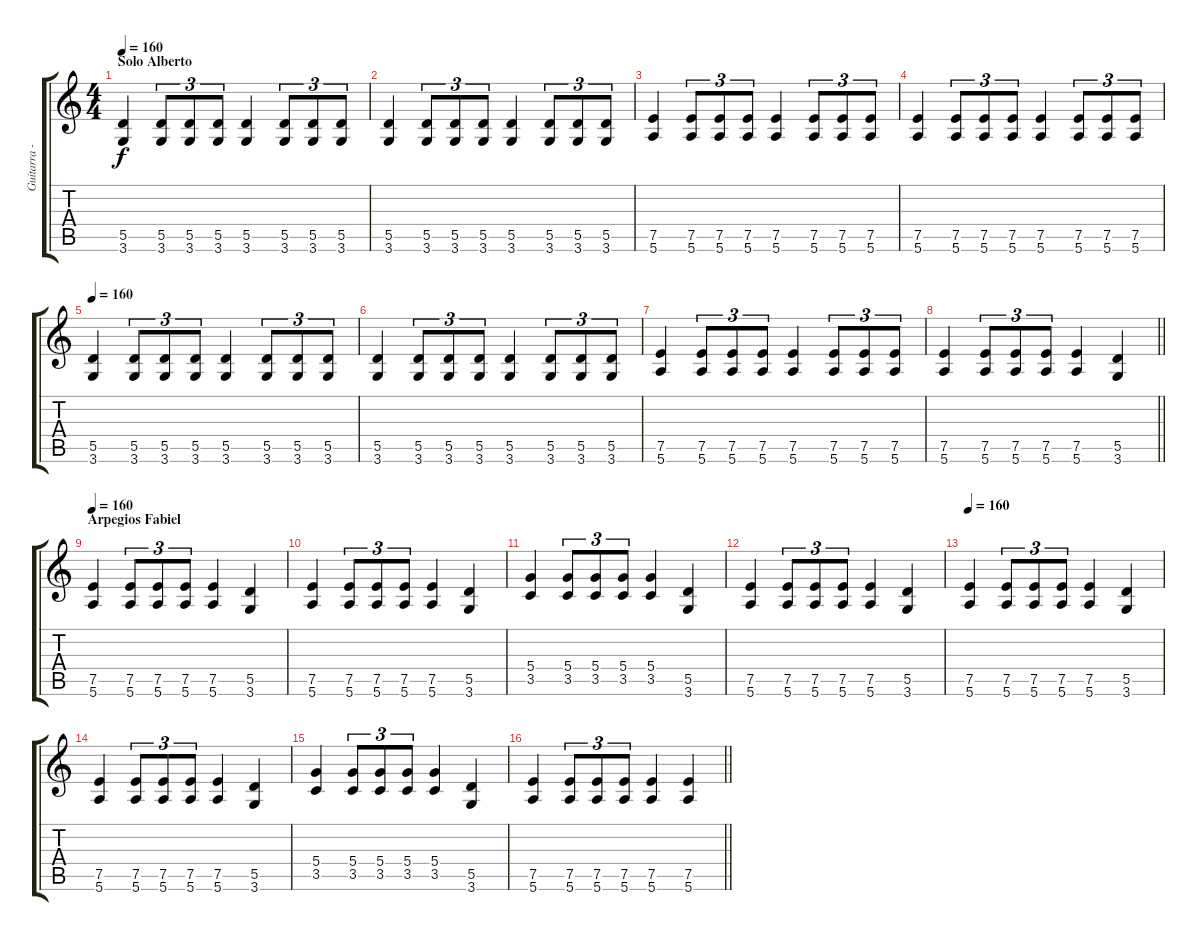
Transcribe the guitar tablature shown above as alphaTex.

\track ("Guitarra - Fabian" "Guitarra -") {instrument distortionguitar}
\staff {score tabs}
\tuning (E4 B3 G3 D3 A2 E2) {hide}
\ts (4 4)
\section ("" "Solo Alberto")
\tempo 160
\clef g2
\ks c
(5.5 3.6).4{dy f} (5.5 3.6).8{tu (3 2)} (5.5 3.6).8{tu (3 2)} (5.5 3.6).8{tu (3 2)} (5.5 3.6).4 (5.5 3.6).8{tu (3 2)} (5.5 3.6).8{tu (3 2)} (5.5 3.6).8{tu (3 2)} |
(5.5 3.6).4 (5.5 3.6).8{tu (3 2)} (5.5 3.6).8{tu (3 2)} (5.5 3.6).8{tu (3 2)} (5.5 3.6).4 (5.5 3.6).8{tu (3 2)} (5.5 3.6).8{tu (3 2)} (5.5 3.6).8{tu (3 2)} |
(7.5 5.6).4 (7.5 5.6).8{tu (3 2)} (7.5 5.6).8{tu (3 2)} (7.5 5.6).8{tu (3 2)} (7.5 5.6).4 (7.5 5.6).8{tu (3 2)} (7.5 5.6).8{tu (3 2)} (7.5 5.6).8{tu (3 2)} |
(7.5 5.6).4 (7.5 5.6).8{tu (3 2)} (7.5 5.6).8{tu (3 2)} (7.5 5.6).8{tu (3 2)} (7.5 5.6).4 (7.5 5.6).8{tu (3 2)} (7.5 5.6).8{tu (3 2)} (7.5 5.6).8{tu (3 2)} |
\tempo 160
(5.5 3.6).4 (5.5 3.6).8{tu (3 2)} (5.5 3.6).8{tu (3 2)} (5.5 3.6).8{tu (3 2)} (5.5 3.6).4 (5.5 3.6).8{tu (3 2)} (5.5 3.6).8{tu (3 2)} (5.5 3.6).8{tu (3 2)} |
(5.5 3.6).4 (5.5 3.6).8{tu (3 2)} (5.5 3.6).8{tu (3 2)} (5.5 3.6).8{tu (3 2)} (5.5 3.6).4 (5.5 3.6).8{tu (3 2)} (5.5 3.6).8{tu (3 2)} (5.5 3.6).8{tu (3 2)} |
(7.5 5.6).4 (7.5 5.6).8{tu (3 2)} (7.5 5.6).8{tu (3 2)} (7.5 5.6).8{tu (3 2)} (7.5 5.6).4 (7.5 5.6).8{tu (3 2)} (7.5 5.6).8{tu (3 2)} (7.5 5.6).8{tu (3 2)} |
\barLineRight lightlight
(7.5 5.6).4 (7.5 5.6).8{tu (3 2)} (7.5 5.6).8{tu (3 2)} (7.5 5.6).8{tu (3 2)} (7.5 5.6).4 (5.5 3.6).4 |
\section ("" "Arpegios Fabiel")
\tempo 160
(7.5 5.6).4 (7.5 5.6).8{tu (3 2)} (7.5 5.6).8{tu (3 2)} (7.5 5.6).8{tu (3 2)} (7.5 5.6).4 (5.5 3.6).4 |
(7.5 5.6).4 (7.5 5.6).8{tu (3 2)} (7.5 5.6).8{tu (3 2)} (7.5 5.6).8{tu (3 2)} (7.5 5.6).4 (5.5 3.6).4 |
(5.4 3.5).4 (5.4 3.5).8{tu (3 2)} (5.4 3.5).8{tu (3 2)} (5.4 3.5).8{tu (3 2)} (5.4 3.5).4 (5.5 3.6).4 |
(7.5 5.6).4 (7.5 5.6).8{tu (3 2)} (7.5 5.6).8{tu (3 2)} (7.5 5.6).8{tu (3 2)} (7.5 5.6).4 (5.5 3.6).4 |
\tempo 160
(7.5 5.6).4 (7.5 5.6).8{tu (3 2)} (7.5 5.6).8{tu (3 2)} (7.5 5.6).8{tu (3 2)} (7.5 5.6).4 (5.5 3.6).4 |
(7.5 5.6).4 (7.5 5.6).8{tu (3 2)} (7.5 5.6).8{tu (3 2)} (7.5 5.6).8{tu (3 2)} (7.5 5.6).4 (5.5 3.6).4 |
(5.4 3.5).4 (5.4 3.5).8{tu (3 2)} (5.4 3.5).8{tu (3 2)} (5.4 3.5).8{tu (3 2)} (5.4 3.5).4 (5.5 3.6).4 |
\barLineRight lightlight
(7.5 5.6).4 (7.5 5.6).8{tu (3 2)} (7.5 5.6).8{tu (3 2)} (7.5 5.6).8{tu (3 2)} (7.5 5.6).4 (7.5 5.6).4
